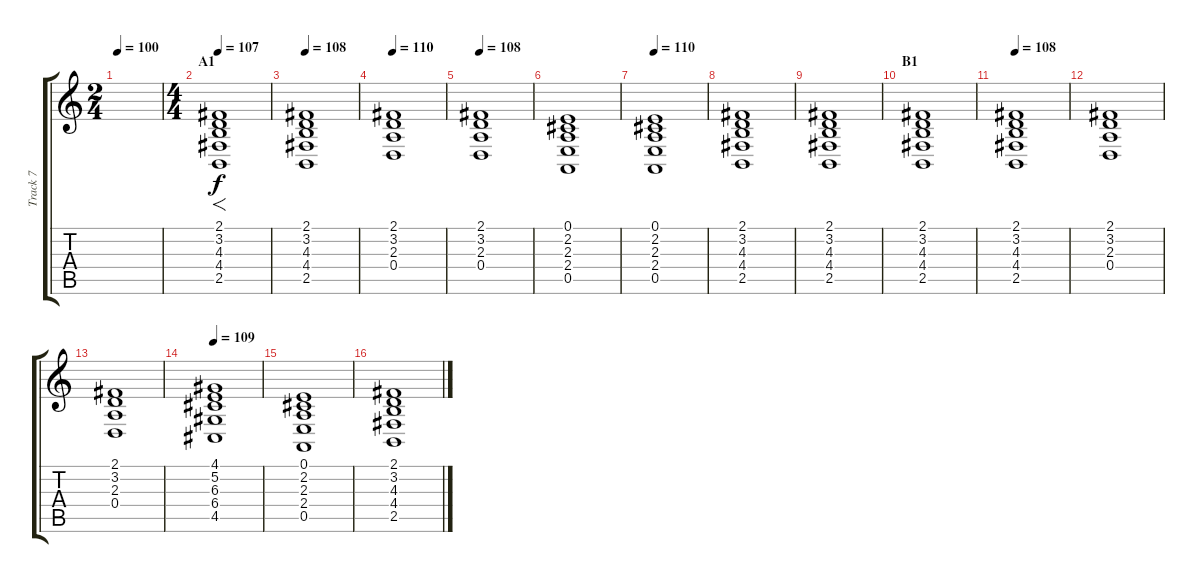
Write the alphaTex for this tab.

\track ("Track 7" "Track 7") {instrument stringensemble1}
\staff {score tabs}
\tuning (E4 B3 G3 D3 A2 E2) {hide}
\ts (2 4)
\tempo 100
\tempo 125
\tempo 100
\clef g2
\ks c
|
\ts (4 4)
\section ("" "A1")
\tempo 107
(2.1 3.2 4.3 4.4 2.5).1{f} |
\tempo 108
(2.1 3.2 4.3 4.4 2.5).1 |
\tempo 110
(2.1 3.2 2.3 0.4).1 |
\tempo 108
(2.1 3.2 2.3 0.4).1 |
(0.1 2.2 2.3 2.4 0.5).1 |
\tempo 110
(0.1 2.2 2.3 2.4 0.5).1 |
(2.1 3.2 4.3 4.4 2.5).1 |
(2.1 3.2 4.3 4.4 2.5).1 |
\section ("" "B1")
(2.1 3.2 4.3 4.4 2.5).1 |
\tempo 108
(2.1 3.2 4.3 4.4 2.5).1 |
(2.1 3.2 2.3 0.4).1 |
(2.1 3.2 2.3 0.4).1 |
\tempo 109
(4.1 5.2 6.3 6.4 4.5).1 |
(0.1 2.2 2.3 2.4 0.5).1 |
(2.1 3.2 4.3 4.4 2.5).1
